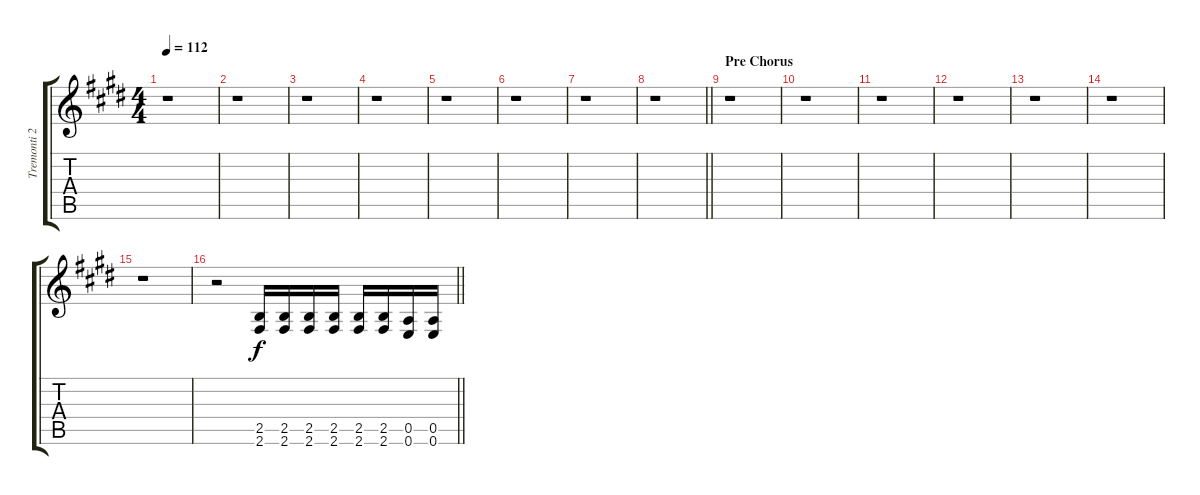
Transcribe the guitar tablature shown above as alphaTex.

\track ("Tremonti 2" "Tremonti 2") {instrument distortionguitar}
\staff {score tabs}
\tuning (E4 B3 G3 D3 A2 E2) {hide}
\ts (4 4)
\tempo 112
\clef g2
\ks c#minor
r.1{dy f} |
r.1 |
r.1 |
r.1 |
r.1 |
r.1 |
r.1 |
\barLineRight lightlight
r.1 |
\section ("" "Pre Chorus")
r.1 |
r.1 |
r.1 |
r.1 |
r.1 |
r.1 |
r.1 |
\barLineRight lightlight
r.2 (2.5 2.6).16{instrument guitarharmonics} (2.5 2.6).16 (2.5 2.6).16 (2.5 2.6).16 (2.5 2.6).16 (2.5 2.6).16 (0.5 0.6).16 (0.5 0.6).16
